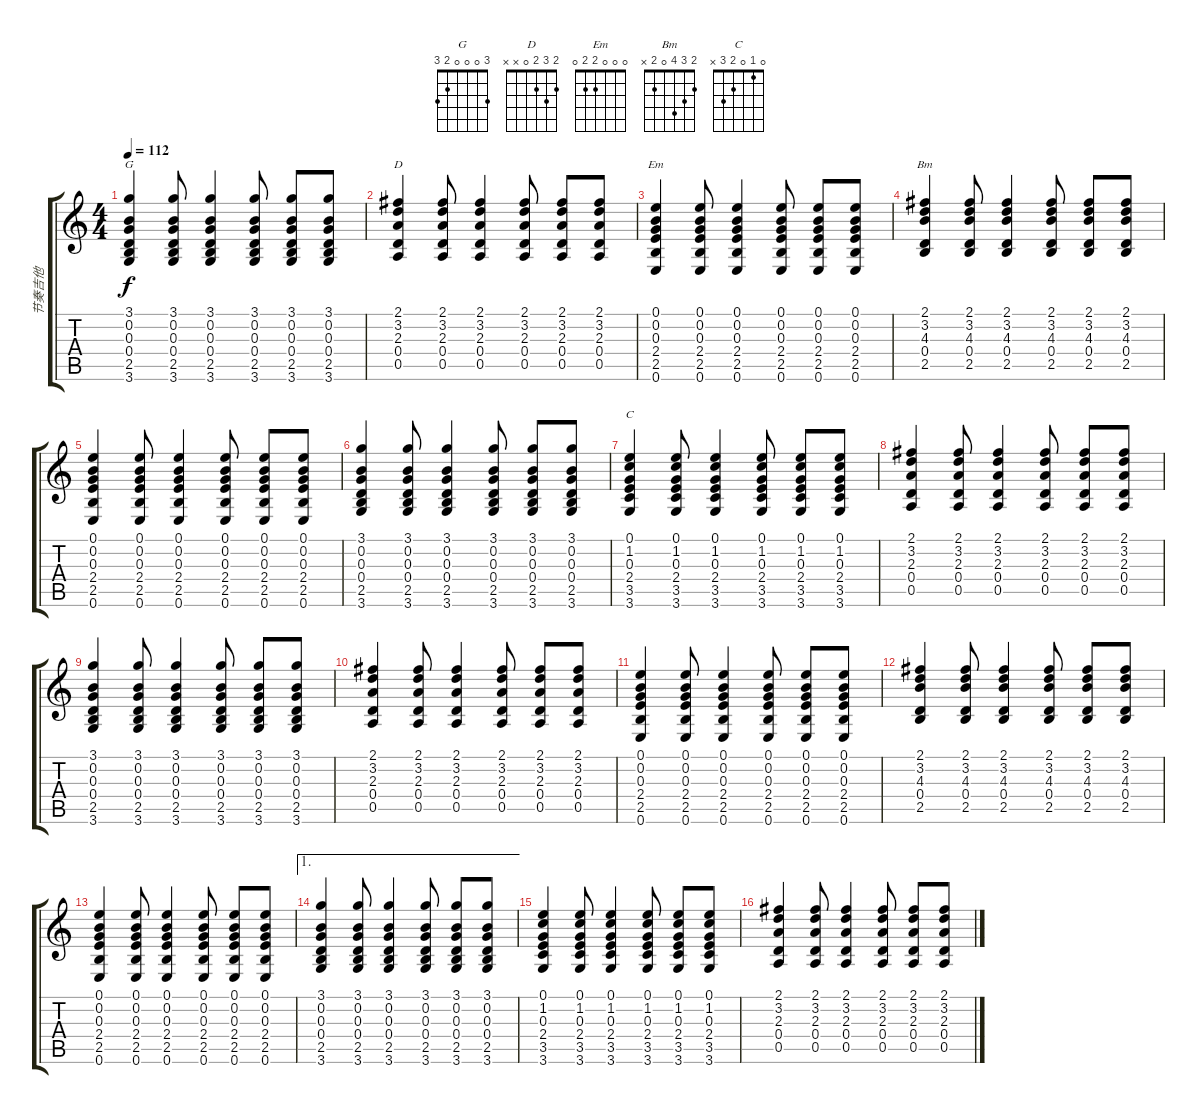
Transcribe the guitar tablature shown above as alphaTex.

\track ("节奏吉他" "节奏吉他") {instrument acousticguitarnylon}
\staff {score tabs}
\tuning (E4 B3 G3 D3 A2 E2) {hide}
\chord ("G" 3 0 0 0 2 3)
\chord ("D" 2 3 2 0 x x)
\chord ("Em" 0 0 0 2 2 0)
\chord ("Bm" 2 3 4 0 2 x)
\chord ("C" 0 1 0 2 3 x)
\ts (4 4)
\tempo 112
\clef g2
\ks c
(3.1 0.2 0.3 0.4 2.5 3.6).4{ch "G" dy f} (3.1 0.2 0.3 0.4 2.5 3.6).8 (3.1 0.2 0.3 0.4 2.5 3.6).4 (3.1 0.2 0.3 0.4 2.5 3.6).8 (3.1 0.2 0.3 0.4 2.5 3.6).8 (3.1 0.2 0.3 0.4 2.5 3.6).8 |
(2.1 3.2 2.3 0.4 0.5).4{ch "D"} (2.1 3.2 2.3 0.4 0.5).8 (2.1 3.2 2.3 0.4 0.5).4 (2.1 3.2 2.3 0.4 0.5).8 (2.1 3.2 2.3 0.4 0.5).8 (2.1 3.2 2.3 0.4 0.5).8 |
(0.1 0.2 0.3 2.4 2.5 0.6).4{ch "Em"} (0.1 0.2 0.3 2.4 2.5 0.6).8 (0.1 0.2 0.3 2.4 2.5 0.6).4 (0.1 0.2 0.3 2.4 2.5 0.6).8 (0.1 0.2 0.3 2.4 2.5 0.6).8 (0.1 0.2 0.3 2.4 2.5 0.6).8 |
(2.1 3.2 4.3 0.4 2.5).4{ch "Bm"} (2.1 3.2 4.3 0.4 2.5).8 (2.1 3.2 4.3 0.4 2.5).4 (2.1 3.2 4.3 0.4 2.5).8 (2.1 3.2 4.3 0.4 2.5).8 (2.1 3.2 4.3 0.4 2.5).8 |
(0.1 0.2 0.3 2.4 2.5 0.6).4 (0.1 0.2 0.3 2.4 2.5 0.6).8 (0.1 0.2 0.3 2.4 2.5 0.6).4 (0.1 0.2 0.3 2.4 2.5 0.6).8 (0.1 0.2 0.3 2.4 2.5 0.6).8 (0.1 0.2 0.3 2.4 2.5 0.6).8 |
(3.1 0.2 0.3 0.4 2.5 3.6).4 (3.1 0.2 0.3 0.4 2.5 3.6).8 (3.1 0.2 0.3 0.4 2.5 3.6).4 (3.1 0.2 0.3 0.4 2.5 3.6).8 (3.1 0.2 0.3 0.4 2.5 3.6).8 (3.1 0.2 0.3 0.4 2.5 3.6).8 |
(0.1 1.2 0.3 2.4 3.5 3.6).4{ch "C"} (0.1 1.2 0.3 2.4 3.5 3.6).8 (0.1 1.2 0.3 2.4 3.5 3.6).4 (0.1 1.2 0.3 2.4 3.5 3.6).8 (0.1 1.2 0.3 2.4 3.5 3.6).8 (0.1 1.2 0.3 2.4 3.5 3.6).8 |
(2.1 3.2 2.3 0.4 0.5).4 (2.1 3.2 2.3 0.4 0.5).8 (2.1 3.2 2.3 0.4 0.5).4 (2.1 3.2 2.3 0.4 0.5).8 (2.1 3.2 2.3 0.4 0.5).8 (2.1 3.2 2.3 0.4 0.5).8 |
(3.1 0.2 0.3 0.4 2.5 3.6).4 (3.1 0.2 0.3 0.4 2.5 3.6).8 (3.1 0.2 0.3 0.4 2.5 3.6).4 (3.1 0.2 0.3 0.4 2.5 3.6).8 (3.1 0.2 0.3 0.4 2.5 3.6).8 (3.1 0.2 0.3 0.4 2.5 3.6).8 |
(2.1 3.2 2.3 0.4 0.5).4 (2.1 3.2 2.3 0.4 0.5).8 (2.1 3.2 2.3 0.4 0.5).4 (2.1 3.2 2.3 0.4 0.5).8 (2.1 3.2 2.3 0.4 0.5).8 (2.1 3.2 2.3 0.4 0.5).8 |
(0.1 0.2 0.3 2.4 2.5 0.6).4 (0.1 0.2 0.3 2.4 2.5 0.6).8 (0.1 0.2 0.3 2.4 2.5 0.6).4 (0.1 0.2 0.3 2.4 2.5 0.6).8 (0.1 0.2 0.3 2.4 2.5 0.6).8 (0.1 0.2 0.3 2.4 2.5 0.6).8 |
(2.1 3.2 4.3 0.4 2.5).4 (2.1 3.2 4.3 0.4 2.5).8 (2.1 3.2 4.3 0.4 2.5).4 (2.1 3.2 4.3 0.4 2.5).8 (2.1 3.2 4.3 0.4 2.5).8 (2.1 3.2 4.3 0.4 2.5).8 |
(0.1 0.2 0.3 2.4 2.5 0.6).4 (0.1 0.2 0.3 2.4 2.5 0.6).8 (0.1 0.2 0.3 2.4 2.5 0.6).4 (0.1 0.2 0.3 2.4 2.5 0.6).8 (0.1 0.2 0.3 2.4 2.5 0.6).8 (0.1 0.2 0.3 2.4 2.5 0.6).8 |
\ae 1
(3.1 0.2 0.3 0.4 2.5 3.6).4 (3.1 0.2 0.3 0.4 2.5 3.6).8 (3.1 0.2 0.3 0.4 2.5 3.6).4 (3.1 0.2 0.3 0.4 2.5 3.6).8 (3.1 0.2 0.3 0.4 2.5 3.6).8 (3.1 0.2 0.3 0.4 2.5 3.6).8 |
(0.1 1.2 0.3 2.4 3.5 3.6).4 (0.1 1.2 0.3 2.4 3.5 3.6).8 (0.1 1.2 0.3 2.4 3.5 3.6).4 (0.1 1.2 0.3 2.4 3.5 3.6).8 (0.1 1.2 0.3 2.4 3.5 3.6).8 (0.1 1.2 0.3 2.4 3.5 3.6).8 |
(2.1 3.2 2.3 0.4 0.5).4 (2.1 3.2 2.3 0.4 0.5).8 (2.1 3.2 2.3 0.4 0.5).4 (2.1 3.2 2.3 0.4 0.5).8 (2.1 3.2 2.3 0.4 0.5).8 (2.1 3.2 2.3 0.4 0.5).8
